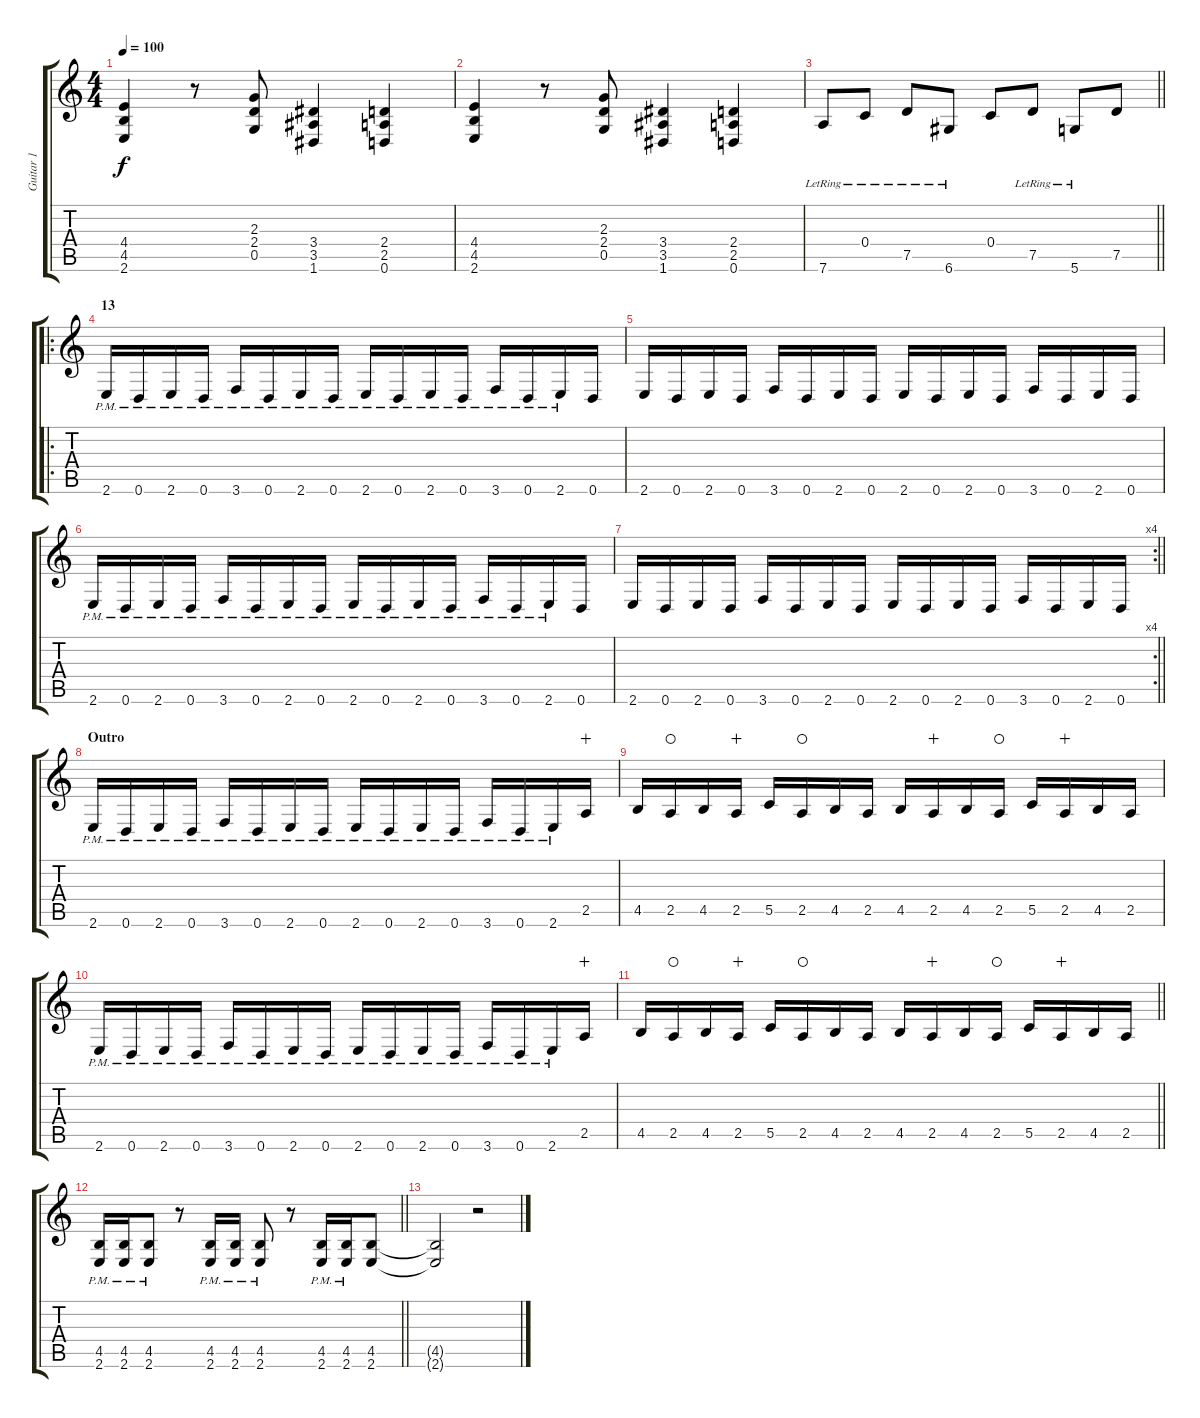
\track ("Guitar 1" "Guitar 1") {instrument distortionguitar}
\staff {score tabs}
\tuning (D4 A3 F3 C3 G2 D2) {hide}
\ts (4 4)
\tempo 100
\clef g2
\ks c
(4.4 4.5 2.6).4{dy f} r.8 (2.3 2.4 0.5).8 (3.4 3.5 1.6).4 (2.4 2.5 0.6).4 |
(4.4 4.5 2.6).4 r.8 (2.3 2.4 0.5).8 (3.4 3.5 1.6).4 (2.4 2.5 0.6).4 |
\barLineRight lightlight
7.6{lr}.8{volume 9 instrument acousticguitarsteel} 0.4{lr}.8 7.5{lr}.8 6.6{lr}.8 0.4.8 7.5{lr}.8 5.6{lr}.8 7.5.8 |
\ro
\section ("" "13")
2.6{pm}.16{volume 13 instrument distortionguitar} 0.6{pm}.16 2.6{pm}.16 0.6{pm}.16 3.6{pm}.16 0.6{pm}.16 2.6{pm}.16 0.6{pm}.16 2.6{pm}.16 0.6{pm}.16 2.6{pm}.16 0.6{pm}.16 3.6{pm}.16 0.6{pm}.16 2.6{pm}.16 0.6.16 |
2.6.16 0.6.16 2.6.16 0.6.16 3.6.16 0.6.16 2.6.16 0.6.16 2.6.16 0.6.16 2.6.16 0.6.16 3.6.16 0.6.16 2.6.16 0.6.16 |
2.6{pm}.16 0.6{pm}.16 2.6{pm}.16 0.6{pm}.16 3.6{pm}.16 0.6{pm}.16 2.6{pm}.16 0.6{pm}.16 2.6{pm}.16 0.6{pm}.16 2.6{pm}.16 0.6{pm}.16 3.6{pm}.16 0.6{pm}.16 2.6{pm}.16 0.6.16 |
\rc 4
\barLineRight lightlight
2.6.16 0.6.16 2.6.16 0.6.16 3.6.16 0.6.16 2.6.16 0.6.16 2.6.16 0.6.16 2.6.16 0.6.16 3.6.16 0.6.16 2.6.16 0.6.16 |
\section ("" "Outro")
2.6{pm}.16 0.6{pm}.16 2.6{pm}.16 0.6{pm}.16 3.6{pm}.16 0.6{pm}.16 2.6{pm}.16 0.6{pm}.16 2.6{pm}.16 0.6{pm}.16 2.6{pm}.16 0.6{pm}.16 3.6{pm}.16 0.6{pm}.16 2.6{pm}.16 2.5.16{wahc} |
4.5.16 2.5.16{waho} 4.5.16 2.5.16{wahc} 5.5.16 2.5.16{waho} 4.5.16 2.5.16 4.5.16 2.5.16{wahc} 4.5.16 2.5.16{waho} 5.5.16 2.5.16{wahc} 4.5.16 2.5.16 |
2.6{pm}.16 0.6{pm}.16 2.6{pm}.16 0.6{pm}.16 3.6{pm}.16 0.6{pm}.16 2.6{pm}.16 0.6{pm}.16 2.6{pm}.16 0.6{pm}.16 2.6{pm}.16 0.6{pm}.16 3.6{pm}.16 0.6{pm}.16 2.6{pm}.16 2.5.16{wahc} |
\barLineRight lightlight
4.5.16 2.5.16{waho} 4.5.16 2.5.16{wahc} 5.5.16 2.5.16{waho} 4.5.16 2.5.16 4.5.16 2.5.16{wahc} 4.5.16 2.5.16{waho} 5.5.16 2.5.16{wahc} 4.5.16 2.5.16 |
\section ("" "")
\barLineRight lightlight
(4.5{pm} 2.6{pm}).16{volume 13 instrument distortionguitar} (4.5{pm} 2.6{pm}).16 (4.5{pm} 2.6{pm}).8 r.8 (4.5{pm} 2.6{pm}).16 (4.5{pm} 2.6{pm}).16 (4.5{pm} 2.6{pm}).8 r.8 (4.5{pm} 2.6{pm}).16 (4.5{pm} 2.6{pm}).16 (4.5 2.6).8 |
(4.5{t} 2.6{t}).2 r.2
